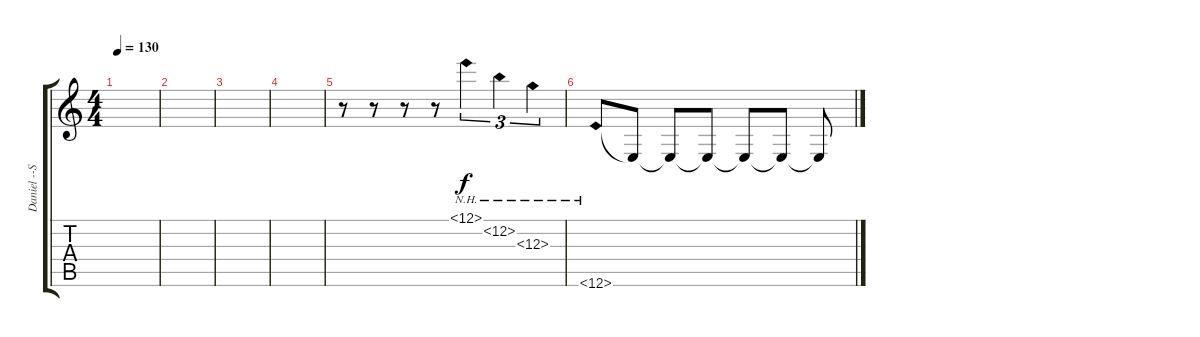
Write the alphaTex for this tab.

\track ("Daniel --Solo" "Daniel --S") {instrument distortionguitar}
\staff {score tabs}
\tuning (E4 B3 G3 D3 A2 E2) {hide}
\ts (4 4)
\tempo 130
\clef g2
\ks c
|
|
|
|
r.8 r.8 r.8 r.8 12.1{nh}.4{tu (3 2) instrument electricguitarclean} 12.2{nh}.4{tu (3 2)} 12.3{nh}.4{tu (3 2)} |
0.6{nh}.8 0.6{t}.8 0.6{t}.8 0.6{t}.8 0.6{t}.8 0.6{t}.8 0.6{t}.8
